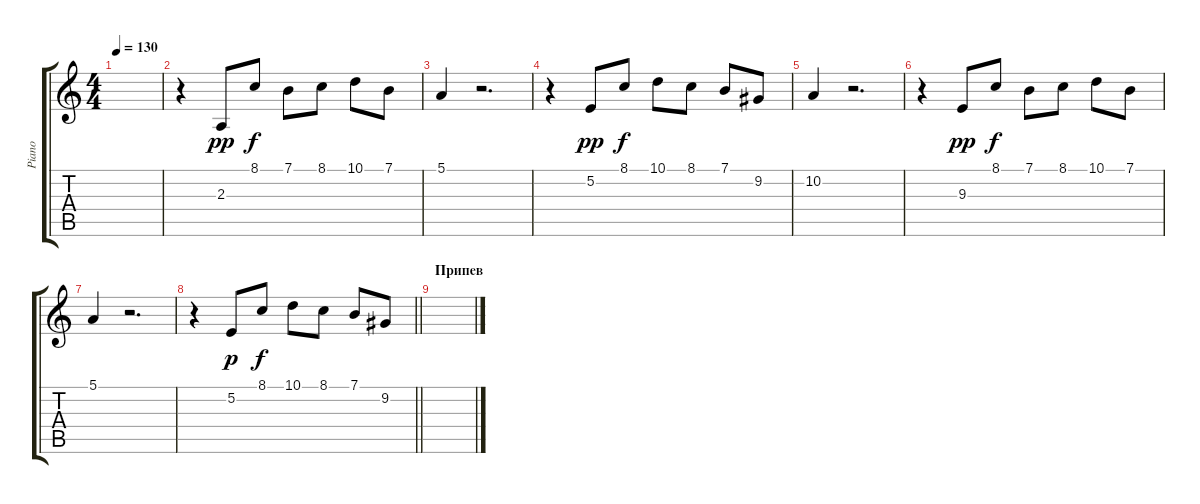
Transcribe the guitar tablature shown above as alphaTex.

\track ("Piano" "Piano") {instrument electricgrandpiano}
\staff {score tabs}
\tuning (E4 B3 G3 D3 A2 E2) {hide}
\ts (4 4)
\tempo 130
\clef g2
\ks c
|
r.4 2.3.8{dy pp} 8.1.8{dy f} 7.1.8 8.1.8 10.1.8 7.1.8 |
5.1.4 r.2{d} |
r.4 5.2.8{dy pp} 8.1.8{dy f} 10.1.8 8.1.8 7.1.8 9.2.8 |
10.2.4 r.2{d} |
r.4 9.3.8{dy pp} 8.1.8{dy f} 7.1.8 8.1.8 10.1.8 7.1.8 |
5.1.4 r.2{d} |
\barLineRight lightlight
r.4 5.2.8{dy p} 8.1.8{dy f} 10.1.8 8.1.8 7.1.8 9.2.8 |
\section ("" "Припев")
